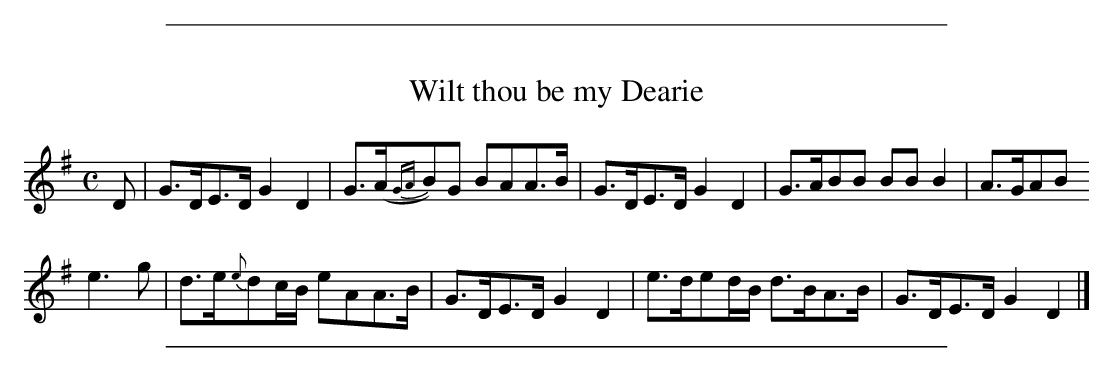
X:1
T: Wilt thou be my Dearie
M: C
L: 1/8
K: G
D | G>DE>D G2D2 | G>(A{GA}B)G BAA>B | G>DE>D G2D2 | G>ABB BBB2 | A>GAB
e3g | d>e{e}dc/B/ eAA>B | G>DE>D G2D2 | e>ded/B/ d>BA>B | G>DE>D G2D2 |]
